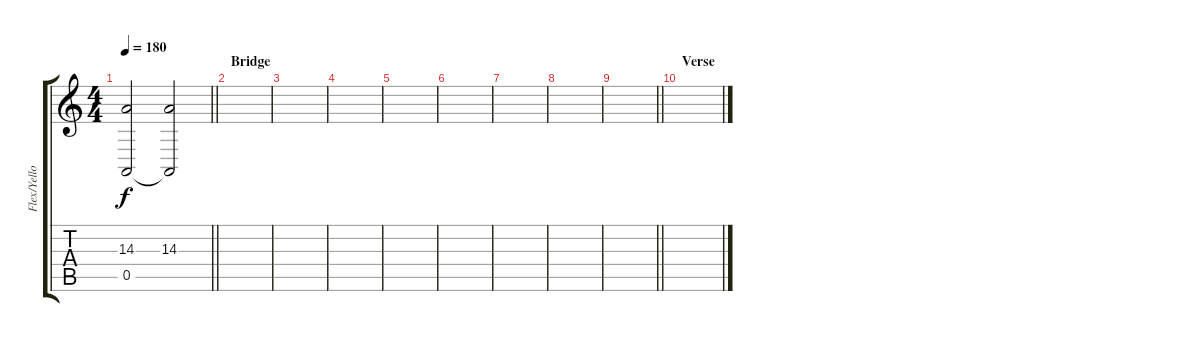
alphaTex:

\track ("Flex/Yellow/Py" "Flex/Yello") {instrument bagpipe}
\staff {score tabs}
\tuning (E4 B3 G3 D3 A2 E2) {hide}
\ts (4 4)
\tempo 180
\clef g2
\barLineRight lightlight
\ks c
(14.3 0.5{t}).2{dy f} (14.3 0.5{t}).2 |
\section ("" "Bridge")
|
|
|
|
|
|
|
\barLineRight lightlight
|
\section ("" "Verse")
